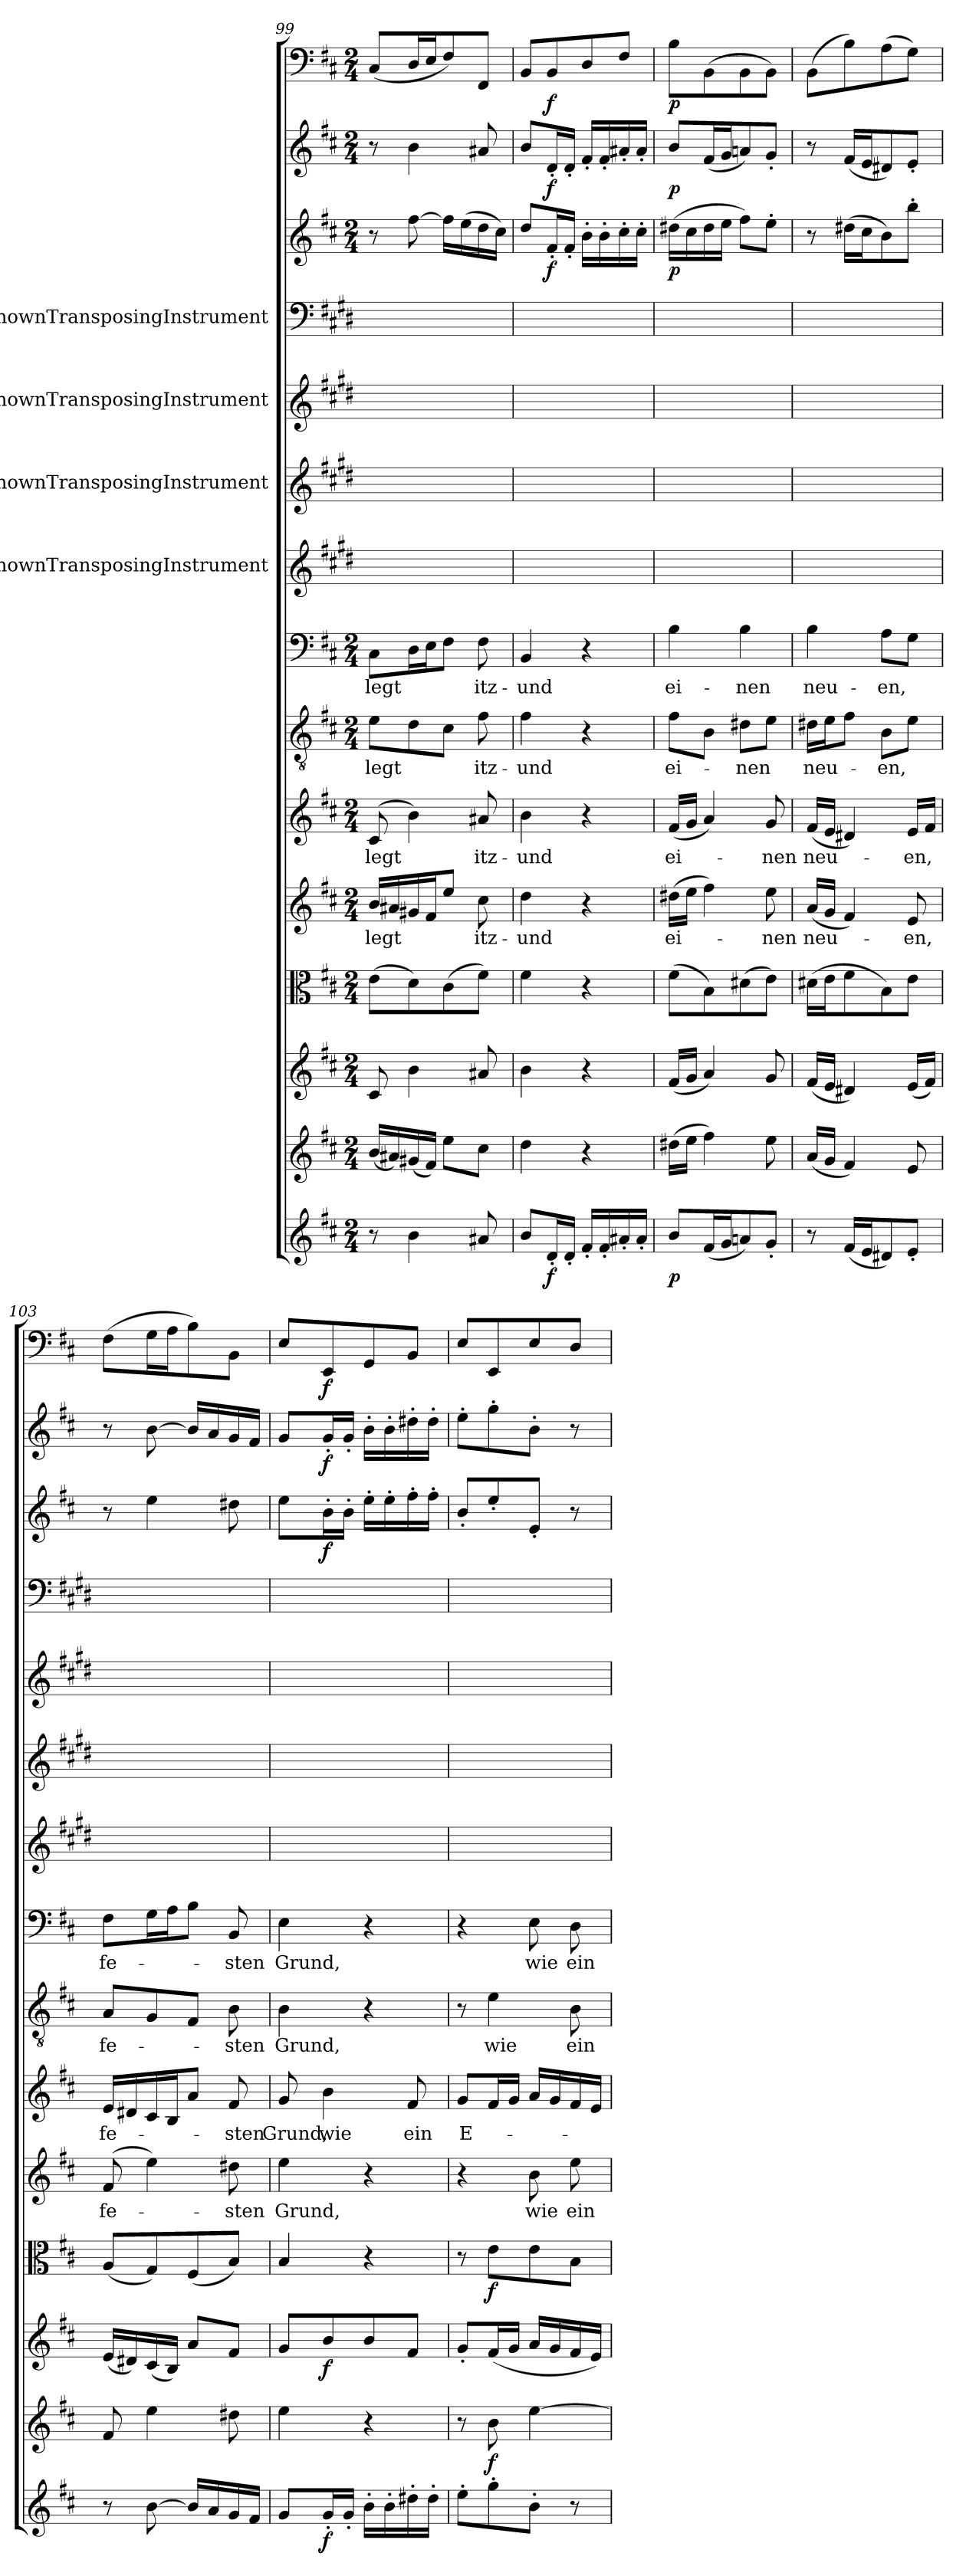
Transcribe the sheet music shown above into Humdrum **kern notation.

**kern	**dynam	**kern	**dynam	**kern	**dynam	**kern	**dynam	**kern	**text	**kern	**text	**kern	**text	**kern	**text	**kern	**kern	**kern	**kern	**kern	**dynam	**kern	**dynam	**kern	**dynam
*part15	*part15	*part14	*part14	*part13	*part13	*part12	*part12	*part11	*part11	*part10	*part10	*part9	*part9	*part8	*part8	*part7	*part6	*part5	*part4	*part3	*part3	*part2	*part2	*part1	*part1
*staff15	*staff15	*staff14	*staff14	*staff13	*staff13	*staff12	*staff12	*staff11	*staff11	*staff10	*staff10	*staff9	*staff9	*staff8	*staff8	*staff7	*staff6	*staff5	*staff4	*staff3	*staff3	*staff2	*staff2	*staff1	*staff1
*	*	*	*	*	*	*	*	*	*	*	*	*	*	*	*	*I"UnknownTransposingInstrument	*I"UnknownTransposingInstrument	*I"UnknownTransposingInstrument	*I"UnknownTransposingInstrument	*	*	*	*	*	*
*clefG2	*	*clefG2	*	*clefG2	*	*clefC3	*	*clefG2	*	*clefG2	*	*clefGv2	*	*clefF4	*	*clefG2	*clefG2	*clefG2	*clefF4	*clefG2	*	*clefG2	*	*clefF4	*
*	*	*	*	*	*	*	*	*	*	*	*	*	*	*	*	*ITrd1c2	*ITrd1c2	*ITrd1c2	*ITrd1c2	*	*	*	*	*	*
*k[f#c#]	*	*k[f#c#]	*	*k[f#c#]	*	*k[f#c#]	*	*k[f#c#]	*	*k[f#c#]	*	*k[f#c#]	*	*k[f#c#]	*	*k[f#c#]	*k[f#c#]	*k[f#c#]	*k[f#c#]	*k[f#c#]	*	*k[f#c#]	*	*k[f#c#]	*
*D:	*	*D:	*	*D:	*	*D:	*	*D:	*	*D:	*	*D:	*	*D:	*	*	*	*	*	*D:	*	*D:	*	*D:	*
*M2/4	*	*M2/4	*	*M2/4	*	*M2/4	*	*M2/4	*	*M2/4	*	*M2/4	*	*M2/4	*	*	*	*	*	*M2/4	*	*M2/4	*	*M2/4	*
=99	=99	=99	=99	=99	=99	=99	=99	=99	=99	=99	=99	=99	=99	=99	=99	=99	=99	=99	=99	=99	=99	=99	=99	=99	=99
8r	.	(16b/LL	.	8c#/	.	(8e\L	.	16b/LL	legt	(8c#/	legt	8e\L	legt	8C#\L	legt	2r	2r	2r	2r	8r	.	8r	.	(8C#/L	.
.	.	16a#X/)	.	.	.	.	.	16a#X/	.	.	.	.	.	.	.	.	.	.	.	.	.	.	.	.	.
4b\	.	(16g#X/	.	4b\	.	8d\)	.	16g#X/	.	4b\)	.	8d\	.	16D\L	.	.	.	.	.	[8ff#\	.	4b\	.	16D/L	.
.	.	16f#/JJ)	.	.	.	.	.	16f#/J	.	.	.	.	.	16E\J	.	.	.	.	.	.	.	.	.	16E/J	.
.	.	8ee\L	.	.	.	(8c#\	.	8ee/J	.	.	.	8c#\J	.	8F#\J	.	.	.	.	.	16ff#\LL]	.	.	.	8F#/)	.
.	.	.	.	.	.	.	.	.	.	.	.	.	.	.	.	.	.	.	.	(16ee\	.	.	.	.	.
8a#X/	.	8cc#\J	.	8a#X/	.	8f#\J)	.	8cc#\	itz-	8a#X/	itz-	8f#\	itz-	8F#\	itz-	.	.	.	.	16dd\	.	8a#X/	.	8FF#/J	.
.	.	.	.	.	.	.	.	.	.	.	.	.	.	.	.	.	.	.	.	16cc#\JJ)	.	.	.	.	.
=100	=100	=100	=100	=100	=100	=100	=100	=100	=100	=100	=100	=100	=100	=100	=100	=100	=100	=100	=100	=100	=100	=100	=100	=100	=100
8b/L	.	4dd\	.	4b\	.	4f#\	.	4dd\	-und	4b\	-und	4f#\	-und	4BB/	-und	2r	2r	2r	2r	8dd/L	.	8b/L	.	8BB/L	.
16d'/L	f	.	.	.	.	.	.	.	.	.	.	.	.	.	.	.	.	.	.	16f#'/L	f	16d'/L	f	8BB/	f
16d'/JJ	.	.	.	.	.	.	.	.	.	.	.	.	.	.	.	.	.	.	.	16f#'/JJ	.	16d'/JJ	.	.	.
16f#'/LL	.	4r	.	4r	.	4r	.	4r	.	4r	.	4r	.	4r	.	.	.	.	.	16b'\LL	.	16f#'/LL	.	8D/	.
16f#'/	.	.	.	.	.	.	.	.	.	.	.	.	.	.	.	.	.	.	.	16b'\	.	16f#'/	.	.	.
16a#X'/	.	.	.	.	.	.	.	.	.	.	.	.	.	.	.	.	.	.	.	16cc#'\	.	16a#X'/	.	8F#/J	.
16a#'/JJ	.	.	.	.	.	.	.	.	.	.	.	.	.	.	.	.	.	.	.	16cc#'\JJ	.	16a#'/JJ	.	.	.
=101	=101	=101	=101	=101	=101	=101	=101	=101	=101	=101	=101	=101	=101	=101	=101	=101	=101	=101	=101	=101	=101	=101	=101	=101	=101
8b/L	p	(16dd#X\LL	.	(16f#/LL	.	(8f#\L	.	(16dd#X\LL	ei-	(16f#/LL	ei-	8f#\L	ei-	4B\	ei-	2r	2r	2r	2r	(16dd#X\LL	p	8b/L	p	8B\L	p
.	.	16ee\JJ	.	16g/JJ	.	.	.	16ee\JJ	.	16g/JJ	.	.	.	.	.	.	.	.	.	16cc#\	.	.	.	.	.
(16f#/L	.	4ff#\)	.	4a/)	.	8B\)	.	4ff#\)	.	4a/)	.	8B\J	.	.	.	.	.	.	.	16dd#\	.	(16f#/L	.	(8BB\	.
16g/J	.	.	.	.	.	.	.	.	.	.	.	.	.	.	.	.	.	.	.	16ee\JJ	.	16g/J	.	.	.
8an/)	.	.	.	.	.	(8d#X\	.	.	.	.	.	8d#X\L	-nen	4B\	-nen	.	.	.	.	8ff#\L)	.	8an/)	.	8BB\	.
8g'/J	.	8ee\	.	8g/	.	8e\J)	.	8ee\	-nen	8g/	-nen	8e\J	.	.	.	.	.	.	.	8ee'\J	.	8g'/J	.	8BB\J)	.
=102	=102	=102	=102	=102	=102	=102	=102	=102	=102	=102	=102	=102	=102	=102	=102	=102	=102	=102	=102	=102	=102	=102	=102	=102	=102
8r	.	(16a/LL	.	(16f#/LL	.	(16d#X\LL	.	(16a/LL	neu-	(16f#/LL	neu-	16d#X\LL	neu-	4B\	neu-	2r	2r	2r	2r	8r	.	8r	.	(8BB\L	.
.	.	16g/JJ	.	16e/JJ	.	16e\J	.	16g/JJ	.	16e/JJ	.	16e\J	.	.	.	.	.	.	.	.	.	.	.	.	.
(16f#/LL	.	4f#/)	.	4d#X/)	.	8f#\	.	4f#/)	.	4d#X/)	.	8f#\J	.	.	.	.	.	.	.	(16dd#X\LL	.	(16f#/LL	.	8B\)	.
16e/J	.	.	.	.	.	.	.	.	.	.	.	.	.	.	.	.	.	.	.	16cc#\J	.	16e/J	.	.	.
8d#X/)	.	.	.	.	.	8B\)	.	.	.	.	.	8B\L	-en,	8A\L	-en,	.	.	.	.	8b\)	.	8d#X/)	.	(8A\	.
8e'/J	.	8e/	.	(16e/LL	.	8e\J	.	8e/	-en,	16e/LL	-en,	8e\J	.	8G\J	.	.	.	.	.	8bb'\J	.	8e'/J	.	8G\J)	.
.	.	.	.	16f#/JJ)	.	.	.	.	.	16f#/JJ	.	.	.	.	.	.	.	.	.	.	.	.	.	.	.
=103	=103	=103	=103	=103	=103	=103	=103	=103	=103	=103	=103	=103	=103	=103	=103	=103	=103	=103	=103	=103	=103	=103	=103	=103	=103
8r	.	8f#/	.	(16e/LL	.	(8A/L	.	(8f#/	fe-	16e/LL	fe-	8A/L	fe-	8F#\L	fe-	2r	2r	2r	2r	8r	.	8r	.	(8F#\L	.
.	.	.	.	16d#X/)	.	.	.	.	.	16d#X/	.	.	.	.	.	.	.	.	.	.	.	.	.	.	.
[8b\	.	4ee\	.	(16c#/	.	8G/)	.	4ee\)	.	16c#/	.	8G/	.	16G\L	.	.	.	.	.	4ee\	.	[8b\	.	16G\L	.
.	.	.	.	16B/JJ)	.	.	.	.	.	16B/J	.	.	.	16A\J	.	.	.	.	.	.	.	.	.	16A\J	.
16b/LL]	.	.	.	8a/L	.	(8F#/	.	.	.	8a/J	.	8F#/J	.	8B\J	.	.	.	.	.	.	.	16b/LL]	.	8B\)	.
16a/	.	.	.	.	.	.	.	.	.	.	.	.	.	.	.	.	.	.	.	.	.	16a/	.	.	.
16g/	.	8dd#X\	.	8f#/J	.	8B/J)	.	8dd#X\	-sten	8f#/	-sten	8B\	-sten	8BB/	-sten	.	.	.	.	8dd#X\	.	16g/	.	8BB\J	.
16f#/JJ	.	.	.	.	.	.	.	.	.	.	.	.	.	.	.	.	.	.	.	.	.	16f#/JJ	.	.	.
=104	=104	=104	=104	=104	=104	=104	=104	=104	=104	=104	=104	=104	=104	=104	=104	=104	=104	=104	=104	=104	=104	=104	=104	=104	=104
8g/L	.	4ee\	.	8g/L	.	4B/	.	4ee\	Grund,	8g/	Grund,	4B\	Grund,	4E\	Grund,	2r	2r	2r	2r	8ee\L	.	8g/L	.	8E/L	.
16g'/L	f	.	.	8b/	f	.	.	.	.	4b\	wie	.	.	.	.	.	.	.	.	16b'\L	f	16g'/L	f	8EE/	f
16g'/JJ	.	.	.	.	.	.	.	.	.	.	.	.	.	.	.	.	.	.	.	16b'\JJ	.	16g'/JJ	.	.	.
16b'\LL	.	4r	.	8b/	.	4r	.	4r	.	.	.	4r	.	4r	.	.	.	.	.	16ee'\LL	.	16b'\LL	.	8GG/	.
16b'\	.	.	.	.	.	.	.	.	.	.	.	.	.	.	.	.	.	.	.	16ee'\	.	16b'\	.	.	.
16dd#X'\	.	.	.	8f#/J	.	.	.	.	.	8f#/	ein	.	.	.	.	.	.	.	.	16ff#'\	.	16dd#X'\	.	8BB/J	.
16dd#'\JJ	.	.	.	.	.	.	.	.	.	.	.	.	.	.	.	.	.	.	.	16ff#'\JJ	.	16dd#'\JJ	.	.	.
=105	=105	=105	=105	=105	=105	=105	=105	=105	=105	=105	=105	=105	=105	=105	=105	=105	=105	=105	=105	=105	=105	=105	=105	=105	=105
8ee'\L	.	8r	.	8g'/L	.	8r	.	4r	.	8g/L	E-	8r	.	4r	.	2r	2r	2r	2r	8b'/L	.	8ee'\L	.	8E/L	.
8gg'\	.	8b\	f	(16f#/L	.	8e\L	f	.	.	16f#/L	.	4e\	wie	.	.	.	.	.	.	8ee'/	.	8gg'\	.	8EE/	.
.	.	.	.	16g/JJ	.	.	.	.	.	16g/JJ	.	.	.	.	.	.	.	.	.	.	.	.	.	.	.
8b'\J	.	[4ee\	.	16a/LL	.	8e\	.	8b\	wie	16a/LL	.	.	.	8E\	wie	.	.	.	.	8e'/J	.	8b'\J	.	8E/	.
.	.	.	.	16g/	.	.	.	.	.	16g/	.	.	.	.	.	.	.	.	.	.	.	.	.	.	.
8r	.	.	.	16f#/	.	8B\J	.	8ee\	ein	16f#/	.	8B\	ein	8D\	ein	.	.	.	.	8r	.	8r	.	8D/J	.
.	.	.	.	16e/JJ)	.	.	.	.	.	16e/JJ	.	.	.	.	.	.	.	.	.	.	.	.	.	.	.
=	=	=	=	=	=	=	=	=	=	=	=	=	=	=	=	=	=	=	=	=	=	=	=	=	=
*-	*-	*-	*-	*-	*-	*-	*-	*-	*-	*-	*-	*-	*-	*-	*-	*-	*-	*-	*-	*-	*-	*-	*-	*-	*-
